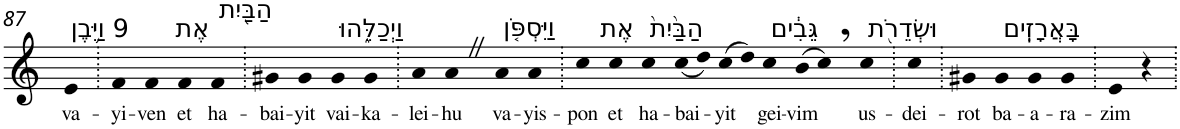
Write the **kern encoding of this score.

**kern	**text
*part1	*part1
*staff1	*staff1
*I"Piano	*
*I'Pno	*
!!LO:PB:g=z
*clefG2	*
*k[]	*
=87	=87
!LO:TX:a:t=9 וַיִּ֥בֶן	!
!	!LO:LY:b
4e	va-
=88.	=88.
!	!LO:LY:b
4f	-yi-
!	!LO:LY:b
4f	-ven
!LO:TX:a:t=אֶת	!
!	!LO:LY:b
4f	et
!LO:TX:a:t=הַבַּ֖יִת	!
!	!LO:LY:b
4f	ha-
=89.	=89.
!	!LO:LY:b
4g#X	-bai-
!	!LO:LY:b
4g#	-yit
!LO:TX:a:t=וַיְכַלֵּ֑הוּ	!
!	!LO:LY:b
4g#	vai-
!	!LO:LY:b
4g#	-ka-
=90.	=90.
!	!LO:LY:b
4a	-lei-
!	!LO:LY:b
4aZ	-hu
!LO:TX:a:t=וַיִּסְפֹּ֤ן	!
!	!LO:LY:b
4a	va-
!	!LO:LY:b
4a	-yis-
=91.	=91.
!	!LO:LY:b
4cc	-pon
!LO:TX:a:t=אֶת	!
!	!LO:LY:b
4cc	et
!LO:TX:a:t=הַבַּ֙יִת֙	!
!	!LO:LY:b
4cc	ha-
!	!LO:LY:b
(<8cc	-bai-
8dd)	.
!	!LO:LY:b
(>8cc	-yit
8dd)	.
!LO:TX:a:t=גֵּבִ֔ים	!
!	!LO:LY:b
4cc	gei-
!	!LO:LY:b
(>8b	-vim
8cc,)	.
!LO:TX:a:t=וּשְׂדֵרֹ֖ת	!
!	!LO:LY:b
4cc	us-
=92.	=92.
!	!LO:LY:b
4cc	-dei-
=93.	=93.
!	!LO:LY:b
4g#X	-rot
!LO:TX:a:t=בָּאֲרָזִֽים	!
!	!LO:LY:b
4g#	ba-
!	!LO:LY:b
4g#	-a-
!	!LO:LY:b
4g#	-ra-
=94.	=94.
!	!LO:LY:b
4e	-zim
4r	.
=.	=.
*-	*-
